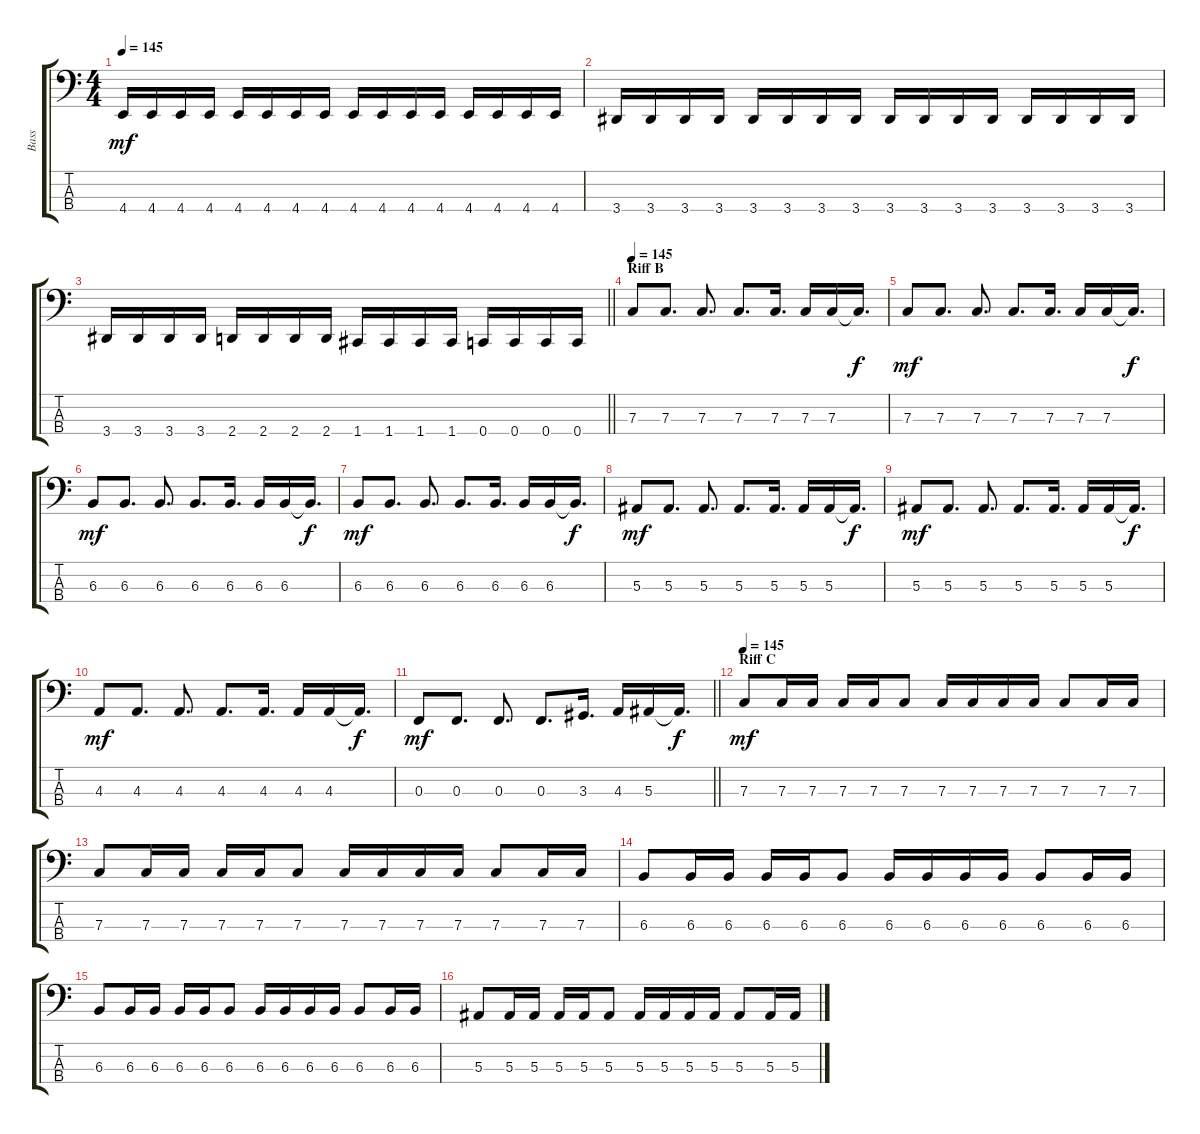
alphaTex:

\track ("Bass" "Bass") {instrument electricbassfinger}
\staff {score tabs}
\tuning (Eb2 Bb1 F1 C1) {hide}
\ts (4 4)
\tempo 145
\clef f4
\ks c
4.4.16{dy mf} 4.4.16 4.4.16 4.4.16 4.4.16 4.4.16 4.4.16 4.4.16 4.4.16 4.4.16 4.4.16 4.4.16 4.4.16 4.4.16 4.4.16 4.4.16 |
3.4.16 3.4.16 3.4.16 3.4.16 3.4.16 3.4.16 3.4.16 3.4.16 3.4.16 3.4.16 3.4.16 3.4.16 3.4.16 3.4.16 3.4.16 3.4.16 |
\barLineRight lightlight
3.4.16 3.4.16 3.4.16 3.4.16 2.4.16 2.4.16 2.4.16 2.4.16 1.4.16 1.4.16 1.4.16 1.4.16 0.4.16 0.4.16 0.4.16 0.4.16 |
\section ("" "Riff B")
\tempo 145
7.3.8 7.3.8{d} 7.3.8{d} 7.3.8{d} 7.3.16{d} 7.3.16 7.3.16 7.3{t}.16{d dy f} |
7.3.8{dy mf} 7.3.8{d} 7.3.8{d} 7.3.8{d} 7.3.16{d} 7.3.16 7.3.16 7.3{t}.16{d dy f} |
6.3.8{dy mf} 6.3.8{d} 6.3.8{d} 6.3.8{d} 6.3.16{d} 6.3.16 6.3.16 6.3{t}.16{d dy f} |
6.3.8{dy mf} 6.3.8{d} 6.3.8{d} 6.3.8{d} 6.3.16{d} 6.3.16 6.3.16 6.3{t}.16{d dy f} |
5.3.8{dy mf} 5.3.8{d} 5.3.8{d} 5.3.8{d} 5.3.16{d} 5.3.16 5.3.16 5.3{t}.16{d dy f} |
5.3.8{dy mf} 5.3.8{d} 5.3.8{d} 5.3.8{d} 5.3.16{d} 5.3.16 5.3.16 5.3{t}.16{d dy f} |
4.3.8{dy mf} 4.3.8{d} 4.3.8{d} 4.3.8{d} 4.3.16{d} 4.3.16 4.3.16 4.3{t}.16{d dy f} |
\barLineRight lightlight
0.3.8{dy mf} 0.3.8{d} 0.3.8{d} 0.3.8{d} 3.3.16{d} 4.3.16 5.3.16 5.3{t}.16{d dy f} |
\section ("" "Riff C")
\tempo 145
7.3.8{dy mf} 7.3.16 7.3.16 7.3.16 7.3.16 7.3.8 7.3.16 7.3.16 7.3.16 7.3.16 7.3.8 7.3.16 7.3.16 |
7.3.8 7.3.16 7.3.16 7.3.16 7.3.16 7.3.8 7.3.16 7.3.16 7.3.16 7.3.16 7.3.8 7.3.16 7.3.16 |
6.3.8 6.3.16 6.3.16 6.3.16 6.3.16 6.3.8 6.3.16 6.3.16 6.3.16 6.3.16 6.3.8 6.3.16 6.3.16 |
6.3.8 6.3.16 6.3.16 6.3.16 6.3.16 6.3.8 6.3.16 6.3.16 6.3.16 6.3.16 6.3.8 6.3.16 6.3.16 |
5.3.8 5.3.16 5.3.16 5.3.16 5.3.16 5.3.8 5.3.16 5.3.16 5.3.16 5.3.16 5.3.8 5.3.16 5.3.16
